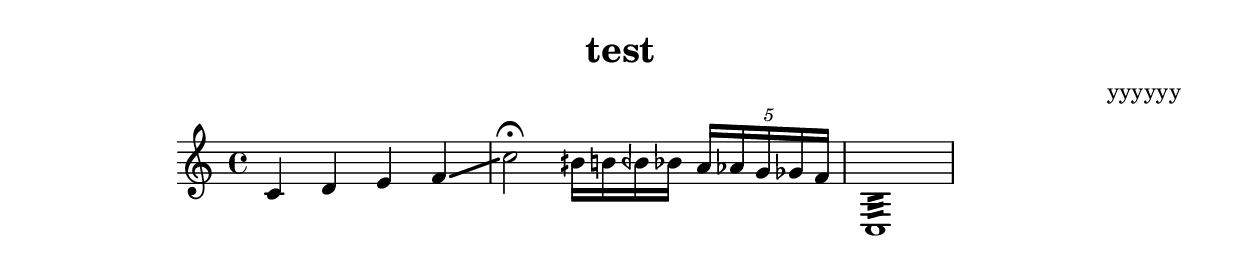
\header {
  title = "test"
  composer = "yyyyyy"
}

\relative c' {
  c4 d e f\glissando c'2\fermata bih16 b beh bes \tuplet 5/4 {a aes g ges f} 
  c,1:32 
}

\layout {
  indent = 2\cm
  \context {
    \StaffGroup
    \override StaffGrouper.staff-staff-spacing.basic-distance = #8
  }
  \context {
    \Voice
    \override TextScript.padding = #1
    \override Glissando.thickness = #3
  }
}
